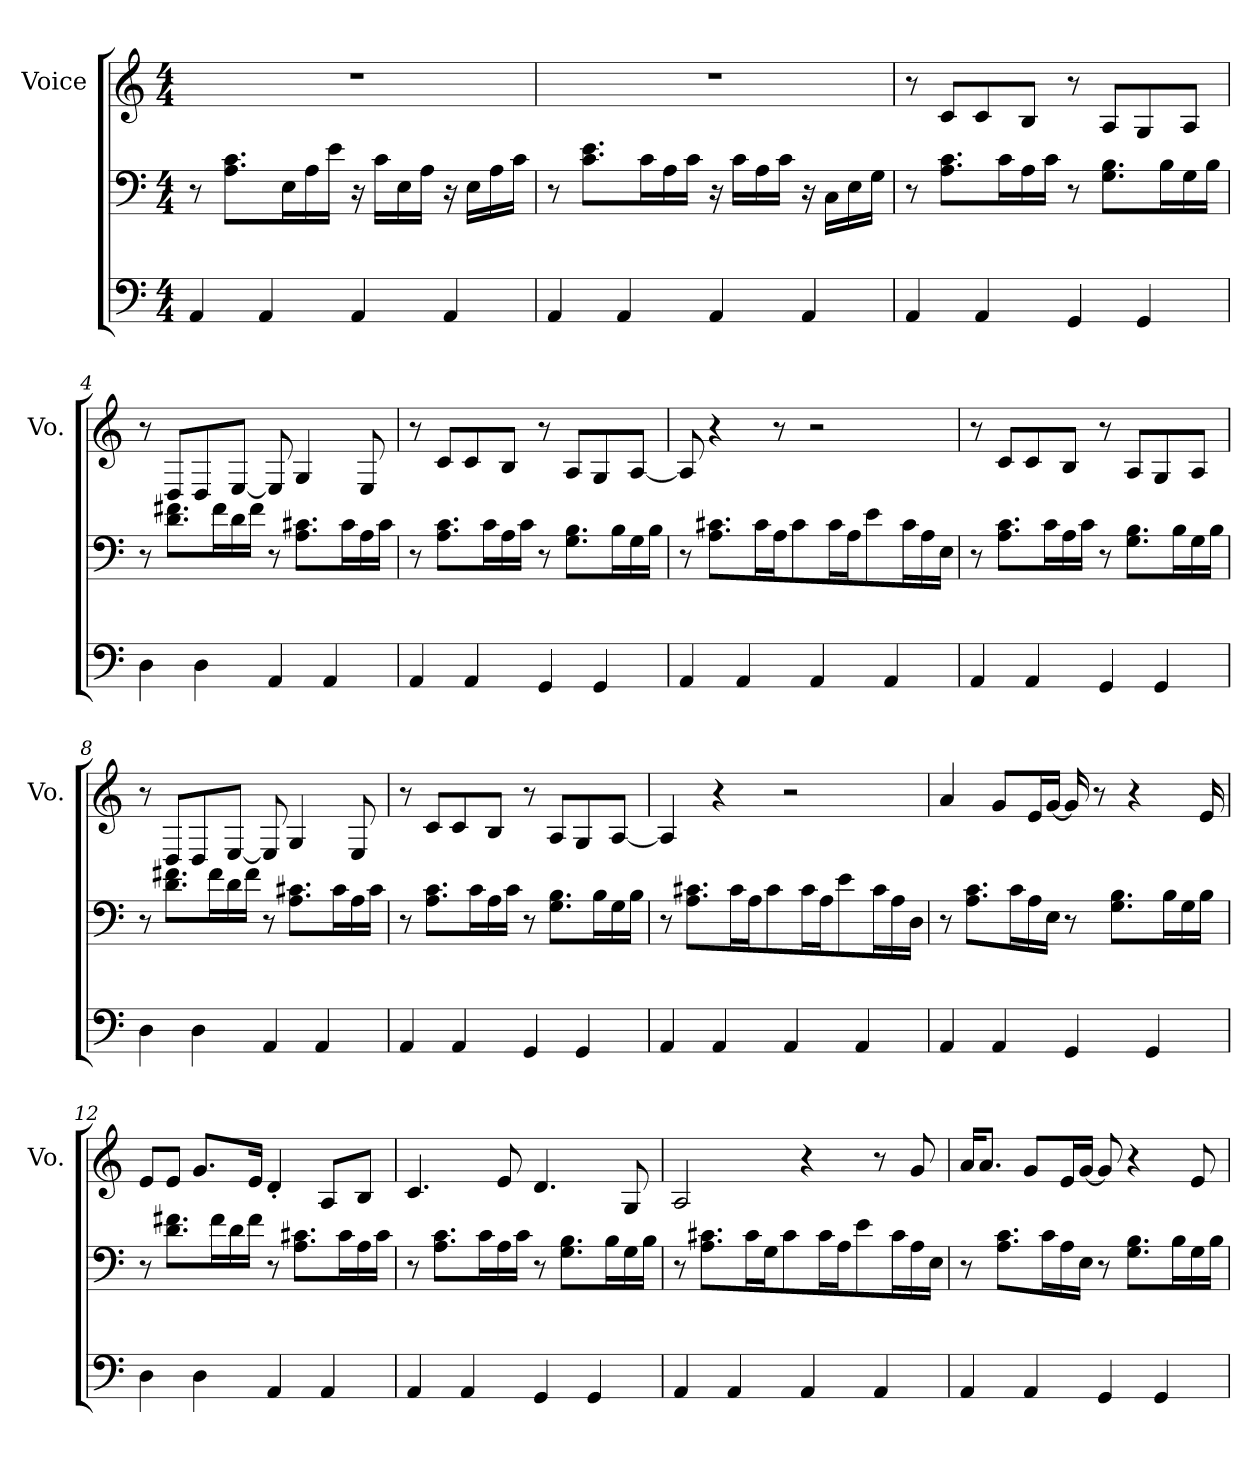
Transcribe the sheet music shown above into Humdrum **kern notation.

**kern	**kern	**kern	**dynam
*part2	*part2	*part1	*part1
*staff3	*staff2	*staff1	*staff1
*	*	*I"Voice	*
*	*	*I'Vo.	*
*clefF4	*clefF4	*clefG2	*
*k[]	*k[]	*k[]	*
*M4/4	*M4/4	*M4/4	*
=1	=1	=1	=1
4AA/	8r	1r	.
.	8.A\ 8.c\L	.	.
4AA/	.	.	.
.	16E\L	.	.
.	16A\	.	.
.	16e\JJ	.	.
4AA/	16r	.	.
.	16c\LL	.	.
.	16E\	.	.
.	16A\JJ	.	.
4AA/	16r	.	.
.	16E\LL	.	.
.	16A\	.	.
.	16c\JJ	.	.
=2	=2	=2	=2
!	!	!	!LO:DY:a
4AA/	8r	1r	M.M. = 76
.	8.c\ 8.e\L	.	.
4AA/	.	.	.
.	16c\L	.	.
.	16A\	.	.
.	16c\JJ	.	.
4AA/	16r	.	.
.	16c\LL	.	.
.	16A\	.	.
.	16c\JJ	.	.
4AA/	16r	.	.
.	16C\LL	.	.
.	16E\	.	.
.	16G\JJ	.	.
=3	=3	=3	=3
4AA/	8r	8r	.
.	8.A\ 8.c\L	8c/L	.
4AA/	.	8c/	.
.	16c\L	.	.
.	16A\	8B/J	.
.	16c\JJ	.	.
4GG/	8r	8r	.
.	8.G\ 8.B\L	8A/L	.
4GG/	.	8G/	.
.	16B\L	.	.
.	16G\	8A/J	.
.	16B\JJ	.	.
!!LO:LB:g=z
=4	=4	=4	=4
4D\	8r	8r	.
.	8.d\ 8.f#X\L	8D/L	.
4D\	.	8D/	.
.	16f#\L	.	.
.	16d\	[8E/J	.
.	16f#\JJ	.	.
4AA/	8r	8E/]	.
.	8.A\ 8.c#X\L	4G/	.
4AA/	.	.	.
.	16c#\L	.	.
.	16A\	8E/	.
.	16c#\JJ	.	.
=5	=5	=5	=5
4AA/	8r	8r	.
.	8.A\ 8.c\L	8c/L	.
4AA/	.	8c/	.
.	16c\L	.	.
.	16A\	8B/J	.
.	16c\JJ	.	.
4GG/	8r	8r	.
.	8.G\ 8.B\L	8A/L	.
4GG/	.	8G/	.
.	16B\L	.	.
.	16G\	[8A/J	.
.	16B\JJ	.	.
=6	=6	=6	=6
4AA/	8r	8A/]	.
.	8.A\ 8.c#X\L	4r	.
4AA/	.	.	.
.	16c#\L	.	.
.	16A\J	8r	.
.	8c#\	.	.
4AA/	.	2r	.
.	16c#\L	.	.
.	16A\J	.	.
.	8e\	.	.
4AA/	.	.	.
.	16c#\L	.	.
.	16A\	.	.
.	16E\JJ	.	.
!!LO:LB:g=z
=7	=7	=7	=7
4AA/	8r	8r	.
.	8.A\ 8.c\L	8c/L	.
4AA/	.	8c/	.
.	16c\L	.	.
.	16A\	8B/J	.
.	16c\JJ	.	.
4GG/	8r	8r	.
.	8.G\ 8.B\L	8A/L	.
4GG/	.	8G/	.
.	16B\L	.	.
.	16G\	8A/J	.
.	16B\JJ	.	.
=8	=8	=8	=8
4D\	8r	8r	.
.	8.d\ 8.f#X\L	8D/L	.
4D\	.	8D/	.
.	16f#\L	.	.
.	16d\	[8E/J	.
.	16f#\JJ	.	.
4AA/	8r	8E/]	.
.	8.A\ 8.c#X\L	4G/	.
4AA/	.	.	.
.	16c#\L	.	.
.	16A\	8E/	.
.	16c#\JJ	.	.
=9	=9	=9	=9
4AA/	8r	8r	.
.	8.A\ 8.c\L	8c/L	.
4AA/	.	8c/	.
.	16c\L	.	.
.	16A\	8B/J	.
.	16c\JJ	.	.
4GG/	8r	8r	.
.	8.G\ 8.B\L	8A/L	.
4GG/	.	8G/	.
.	16B\L	.	.
.	16G\	[8A/J	.
.	16B\JJ	.	.
!!LO:PB:g=z
=10	=10	=10	=10
4AA/	8r	4A/]	.
.	8.A\ 8.c#X\L	.	.
4AA/	.	4r	.
.	16c#\L	.	.
.	16A\J	.	.
.	8c#\	.	.
4AA/	.	2r	.
.	16c#\L	.	.
.	16A\J	.	.
.	8e\	.	.
4AA/	.	.	.
.	16c#\L	.	.
.	16A\	.	.
.	16D\JJ	.	.
=11	=11	=11	=11
4AA/	8r	4a/	.
.	8.A\ 8.c\L	.	.
4AA/	.	8g/L	.
.	16c\L	.	.
.	16A\	16e/L	.
.	16E\JJ	[16g/JJ	.
4GG/	8r	16g/]	.
.	.	8r	.
.	8.G\ 8.B\L	.	.
.	.	4r	.
4GG/	.	.	.
.	16B\L	.	.
.	16G\	.	.
.	16B\JJ	16e/	.
=12	=12	=12	=12
4D\	8r	8e/L	.
.	8.d\ 8.f#X\L	8e/J	.
4D\	.	8.g/L	.
.	16f#\L	.	.
.	16d\	.	.
.	16f#\JJ	16e/Jk	.
4AA/	8r	4d'/	.
.	8.A\ 8.c#X\L	.	.
4AA/	.	8A/L	.
.	16c#\L	.	.
.	16A\	8B/J	.
.	16c#\JJ	.	.
!!LO:LB:g=z
=13	=13	=13	=13
4AA/	8r	4.c/	.
.	8.A\ 8.c\L	.	.
4AA/	.	.	.
.	16c\L	.	.
.	16A\	8e/	.
.	16c\JJ	.	.
4GG/	8r	4.d/	.
.	8.G\ 8.B\L	.	.
4GG/	.	.	.
.	16B\L	.	.
.	16G\	8G/	.
.	16B\JJ	.	.
=14	=14	=14	=14
4AA/	8r	2A/	.
.	8.A\ 8.c#X\L	.	.
4AA/	.	.	.
.	16c#\L	.	.
.	16G\J	.	.
.	8c#\	.	.
4AA/	.	4r	.
.	16c#\L	.	.
.	16A\J	.	.
.	8e\	.	.
4AA/	.	8r	.
.	16c#\L	.	.
.	16A\	8g/	.
.	16E\JJ	.	.
=15	=15	=15	=15
4AA/	8r	16a/KL	.
.	.	8.a/J	.
.	8.A\ 8.c\L	.	.
4AA/	.	8g/L	.
.	16c\L	.	.
.	16A\	16e/L	.
.	16E\JJ	[16g/JJ	.
4GG/	8r	8g/]	.
.	8.G\ 8.B\L	4r	.
4GG/	.	.	.
.	16B\L	.	.
.	16G\	8e/	.
.	16B\JJ	.	.
=	=	=	=
*-	*-	*-	*-
